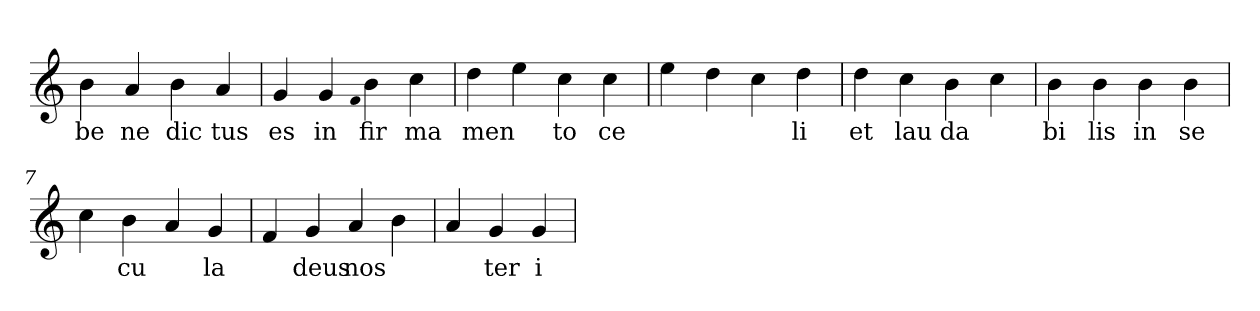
**kern	**text
*part1	*part1
*staff1	*staff1
*clefG2	*
=1	=1
4b	be
4a	ne
4b	dic
4a	tus
=2	=2
4g	es
4g	in
qqf	.
4b	fir
4cc	ma
=3	=3
4dd	men
4ee	.
4cc	to
4cc	ce
=4	=4
4ee	.
4dd	.
4cc	.
4dd	li
=5	=5
4dd	et
4cc	lau
4b	da
4cc	.
=6	=6
4b	bi
4b	lis
4b	in
4b	se
=7	=7
4cc	.
4b	cu
4a	.
4g	la
=8	=8
4f	.
4g	deus
4a	nos
4b	.
=9	=9
4a	.
4g	ter
4g	i
=	=
*-	*-
